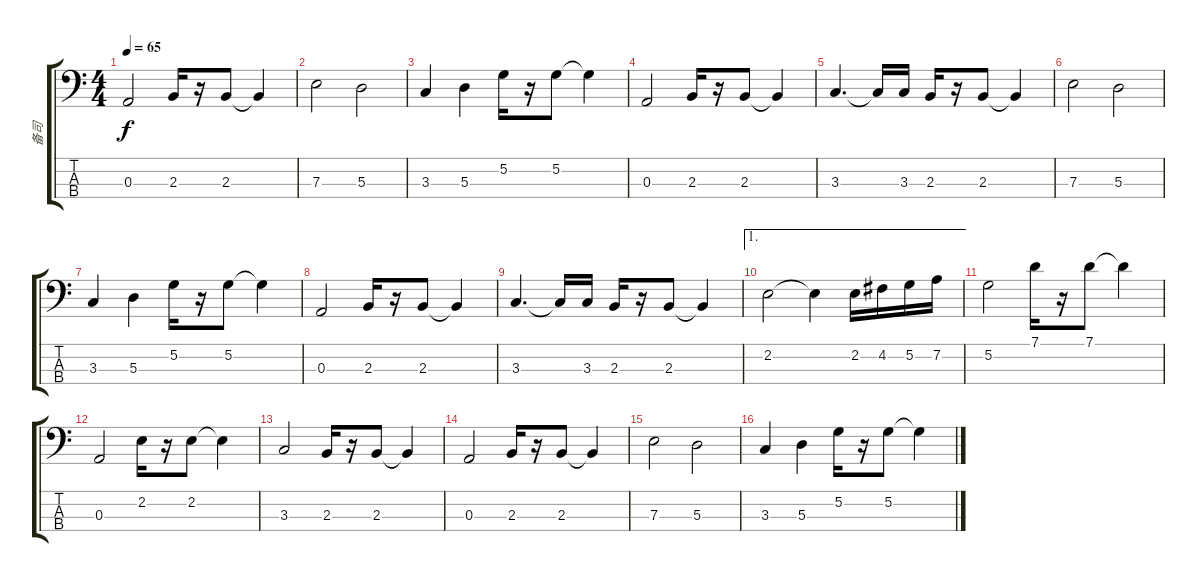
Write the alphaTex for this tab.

\track ("备司" "备司") {instrument acousticbass}
\staff {score tabs}
\tuning (G2 D2 A1 E1) {hide}
\ts (4 4)
\tempo 65
\clef f4
\ks c
0.3.2{dy f} 2.3.16 r.16 2.3.8 2.3{t}.4 |
7.3.2 5.3.2 |
3.3.4 5.3.4 5.2.16 r.16 5.2.8 5.2{t}.4 |
0.3.2 2.3.16 r.16 2.3.8 2.3{t}.4 |
3.3.4{d} 3.3{t}.16 3.3.16 2.3.16 r.16 2.3.8 2.3{t}.4 |
7.3.2 5.3.2 |
3.3.4 5.3.4 5.2.16 r.16 5.2.8 5.2{t}.4 |
0.3.2{txt ""} 2.3.16 r.16 2.3.8 2.3{t}.4 |
3.3.4{d} 3.3{t}.16 3.3.16 2.3.16 r.16 2.3.8 2.3{t}.4 |
\ae 1
2.2.2 2.2{t}.4 2.2.16 4.2.16 5.2.16 7.2.16 |
5.2.2 7.1.16 r.16 7.1.8 7.1{t}.4 |
0.3.2 2.2.16 r.16 2.2.8 2.2{t}.4 |
3.3.2 2.3.16 r.16 2.3.8 2.3{t}.4 |
0.3.2 2.3.16 r.16 2.3.8 2.3{t}.4 |
7.3.2 5.3.2 |
3.3.4 5.3.4 5.2.16 r.16 5.2.8 5.2{t}.4
